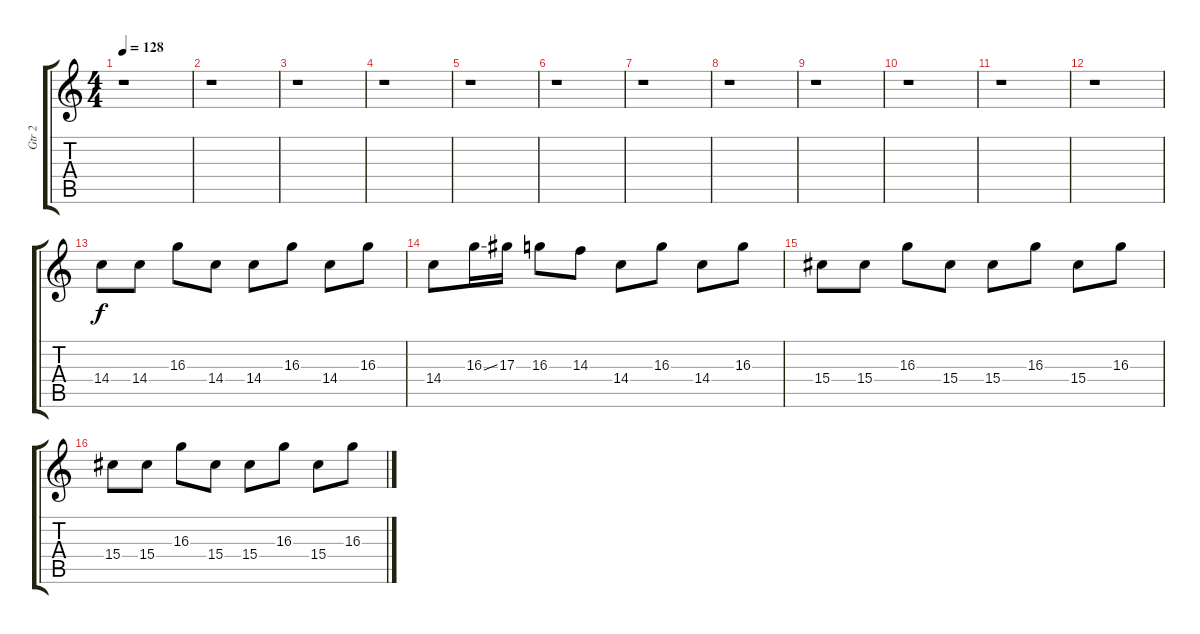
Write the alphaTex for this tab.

\track ("Gtr 2" "Gtr 2") {instrument electricguitarjazz}
\staff {score tabs}
\tuning (C4 G3 Eb3 Bb2 F2 C2) {hide}
\ts (4 4)
\tempo 128
\clef g2
\ks c
r.1{dy f} |
r.1 |
r.1 |
r.1 |
r.1 |
r.1 |
r.1 |
r.1 |
r.1 |
r.1 |
r.1 |
r.1 |
14.4.8{instrument distortionguitar} 14.4.8 16.3.8 14.4.8 14.4.8 16.3.8 14.4.8 16.3.8 |
14.4.8 16.3{ss}.16 17.3.16 16.3.8 14.3.8 14.4.8 16.3.8 14.4.8 16.3.8 |
15.4.8 15.4.8 16.3.8 15.4.8 15.4.8 16.3.8 15.4.8 16.3.8 |
15.4.8 15.4.8 16.3.8 15.4.8 15.4.8 16.3.8 15.4.8 16.3.8
